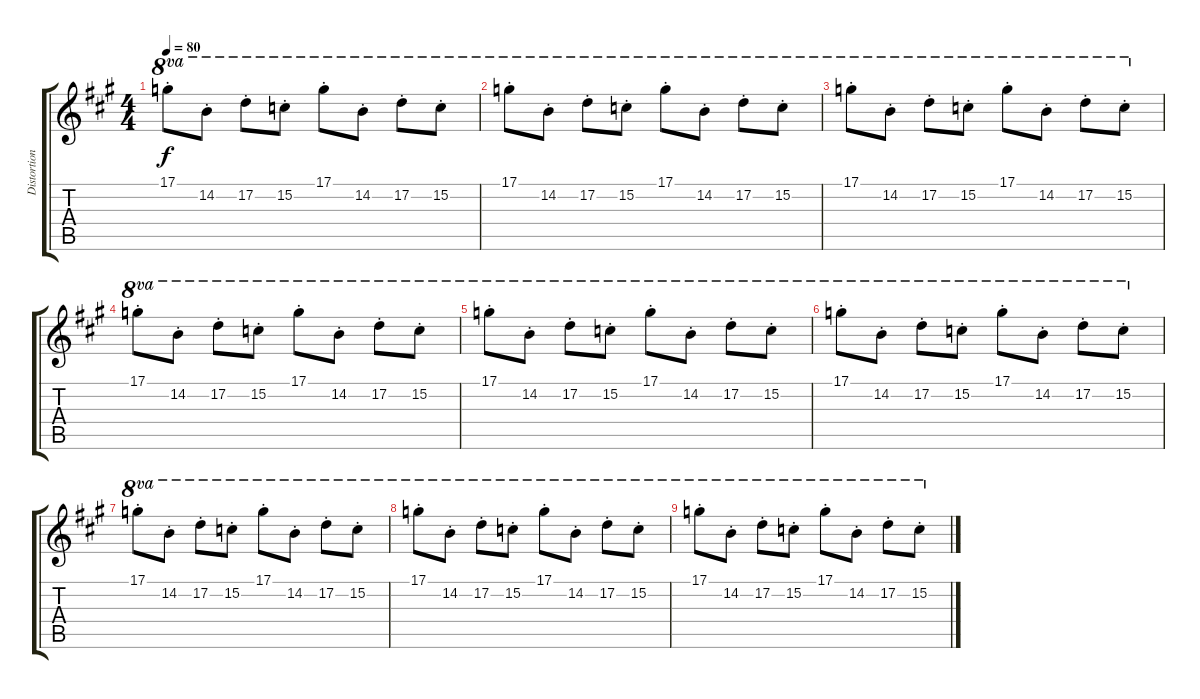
\track ("Distortion" "Distortion") {instrument distortionguitar}
\staff {score tabs}
\tuning (D4 A3 F3 C3 G2 D2) {hide}
\ts (4 4)
\tempo 80
\clef g2
\ks a
17.1{st}.8{ot 8va dy f} 14.2{st}.8{ot 8va} 17.2{st}.8{ot 8va} 15.2{st}.8{ot 8va} 17.1{st}.8{ot 8va} 14.2{st}.8{ot 8va} 17.2{st}.8{ot 8va} 15.2{st}.8{ot 8va} |
17.1{st}.8{ot 8va} 14.2{st}.8{ot 8va} 17.2{st}.8{ot 8va} 15.2{st}.8{ot 8va} 17.1{st}.8{ot 8va} 14.2{st}.8{ot 8va} 17.2{st}.8{ot 8va} 15.2{st}.8{ot 8va} |
17.1{st}.8{ot 8va} 14.2{st}.8{ot 8va} 17.2{st}.8{ot 8va} 15.2{st}.8{ot 8va} 17.1{st}.8{ot 8va} 14.2{st}.8{ot 8va} 17.2{st}.8{ot 8va} 15.2{st}.8{ot 8va} |
17.1{st}.8{ot 8va} 14.2{st}.8{ot 8va} 17.2{st}.8{ot 8va} 15.2{st}.8{ot 8va} 17.1{st}.8{ot 8va} 14.2{st}.8{ot 8va} 17.2{st}.8{ot 8va} 15.2{st}.8{ot 8va} |
17.1{st}.8{ot 8va} 14.2{st}.8{ot 8va} 17.2{st}.8{ot 8va} 15.2{st}.8{ot 8va} 17.1{st}.8{ot 8va} 14.2{st}.8{ot 8va} 17.2{st}.8{ot 8va} 15.2{st}.8{ot 8va} |
17.1{st}.8{ot 8va} 14.2{st}.8{ot 8va} 17.2{st}.8{ot 8va} 15.2{st}.8{ot 8va} 17.1{st}.8{ot 8va} 14.2{st}.8{ot 8va} 17.2{st}.8{ot 8va} 15.2{st}.8{ot 8va} |
17.1{st}.8{ot 8va} 14.2{st}.8{ot 8va} 17.2{st}.8{ot 8va} 15.2{st}.8{ot 8va} 17.1{st}.8{ot 8va} 14.2{st}.8{ot 8va} 17.2{st}.8{ot 8va} 15.2{st}.8{ot 8va} |
17.1{st}.8{ot 8va} 14.2{st}.8{ot 8va} 17.2{st}.8{ot 8va} 15.2{st}.8{ot 8va} 17.1{st}.8{ot 8va} 14.2{st}.8{ot 8va} 17.2{st}.8{ot 8va} 15.2{st}.8{ot 8va} |
17.1{st}.8{ot 8va} 14.2{st}.8{ot 8va} 17.2{st}.8{ot 8va} 15.2{st}.8{ot 8va} 17.1{st}.8{ot 8va} 14.2{st}.8{ot 8va} 17.2{st}.8{ot 8va} 15.2{st}.8{ot 8va}
